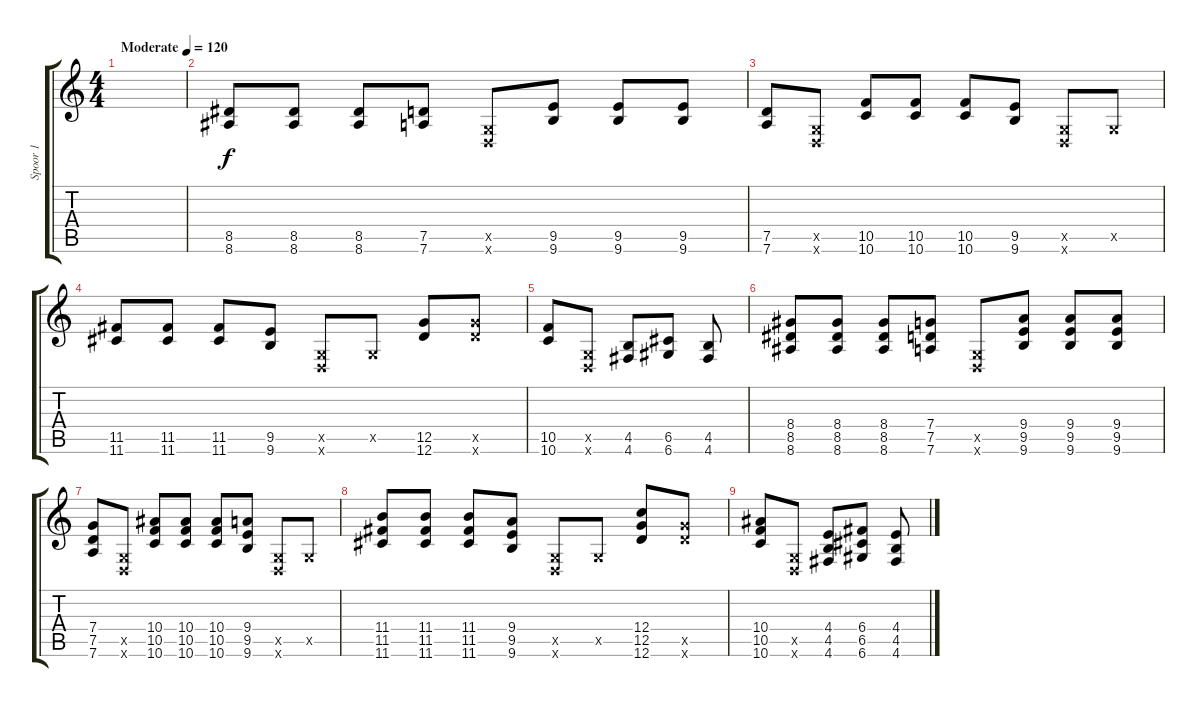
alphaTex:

\track ("Spoor 1" "Spoor 1") {instrument overdrivenguitar}
\staff {score tabs}
\tuning (D4 A3 F3 C3 G2 D2) {hide}
\ts (4 4)
\tempo (120 "Moderate")
\clef g2
\ks c
|
(8.5 8.6).8 (8.5 8.6).8 (8.5 8.6).8 (7.5 7.6).8 (0.5{x} 0.6{x}).8 (9.5 9.6).8 (9.5 9.6).8 (9.5 9.6).8 |
(7.5 7.6).8 (0.5{x} 0.6{x}).8 (10.5 10.6).8 (10.5 10.6).8 (10.5 10.6).8 (9.5 9.6).8 (0.5{x} 0.6{x}).8 0.5{x}.8 |
(11.5 11.6).8 (11.5 11.6).8 (11.5 11.6).8 (9.5 9.6).8 (0.5{x} 0.6{x}).8 0.5{x}.8 (12.5 12.6).8 (12.5{x} 12.6{x}).8 |
(10.5 10.6).8 (0.5{x} 0.6{x}).8 (4.5 4.6).8 (6.5 6.6).8 (4.5 4.6).8 |
(8.4 8.5 8.6).8 (8.4 8.5 8.6).8 (8.4 8.5 8.6).8 (7.4 7.5 7.6).8 (0.5{x} 0.6{x}).8 (9.4 9.5 9.6).8 (9.4 9.5 9.6).8 (9.4 9.5 9.6).8 |
(7.4 7.5 7.6).8 (0.5{x} 0.6{x}).8 (10.4 10.5 10.6).8 (10.4 10.5 10.6).8 (10.4 10.5 10.6).8 (9.4 9.5 9.6).8 (0.5{x} 0.6{x}).8 0.5{x}.8 |
(11.4 11.5 11.6).8 (11.4 11.5 11.6).8 (11.4 11.5 11.6).8 (9.4 9.5 9.6).8 (0.5{x} 0.6{x}).8 0.5{x}.8 (12.4 12.5 12.6).8 (12.5{x} 12.6{x}).8 |
(10.4 10.5 10.6).8 (0.5{x} 0.6{x}).8 (4.4 4.5 4.6).8 (6.4 6.5 6.6).8 (4.4 4.5 4.6).8
